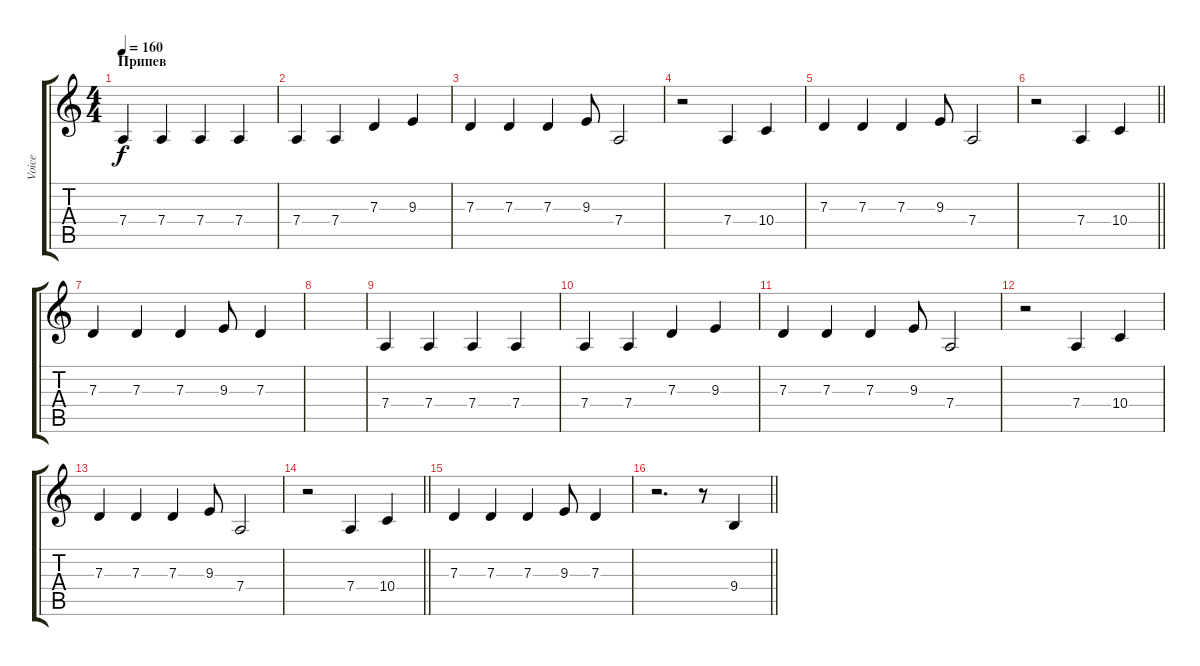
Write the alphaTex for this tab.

\track ("Voice" "Voice") {instrument clarinet}
\staff {score tabs}
\tuning (E4 B3 G3 D3 A2 E2) {hide}
\ts (4 4)
\section ("" "Припев")
\tempo 160
\clef g2
\ks c
7.4.4{dy f} 7.4.4 7.4.4 7.4.4 |
7.4.4 7.4.4 7.3.4 9.3.4 |
7.3.4 7.3.4 7.3.4 9.3.8 7.4.2 |
r.2 7.4.4 10.4.4 |
7.3.4 7.3.4 7.3.4 9.3.8 7.4.2 |
\barLineRight lightlight
r.2 7.4.4 10.4.4 |
7.3.4 7.3.4 7.3.4 9.3.8 7.3.4 |
|
7.4.4 7.4.4 7.4.4 7.4.4 |
7.4.4 7.4.4 7.3.4 9.3.4 |
7.3.4 7.3.4 7.3.4 9.3.8 7.4.2 |
r.2 7.4.4 10.4.4 |
7.3.4 7.3.4 7.3.4 9.3.8 7.4.2 |
\barLineRight lightlight
r.2 7.4.4 10.4.4 |
7.3.4 7.3.4 7.3.4 9.3.8 7.3.4 |
\barLineRight lightlight
r.2{d} r.8 9.4.4
